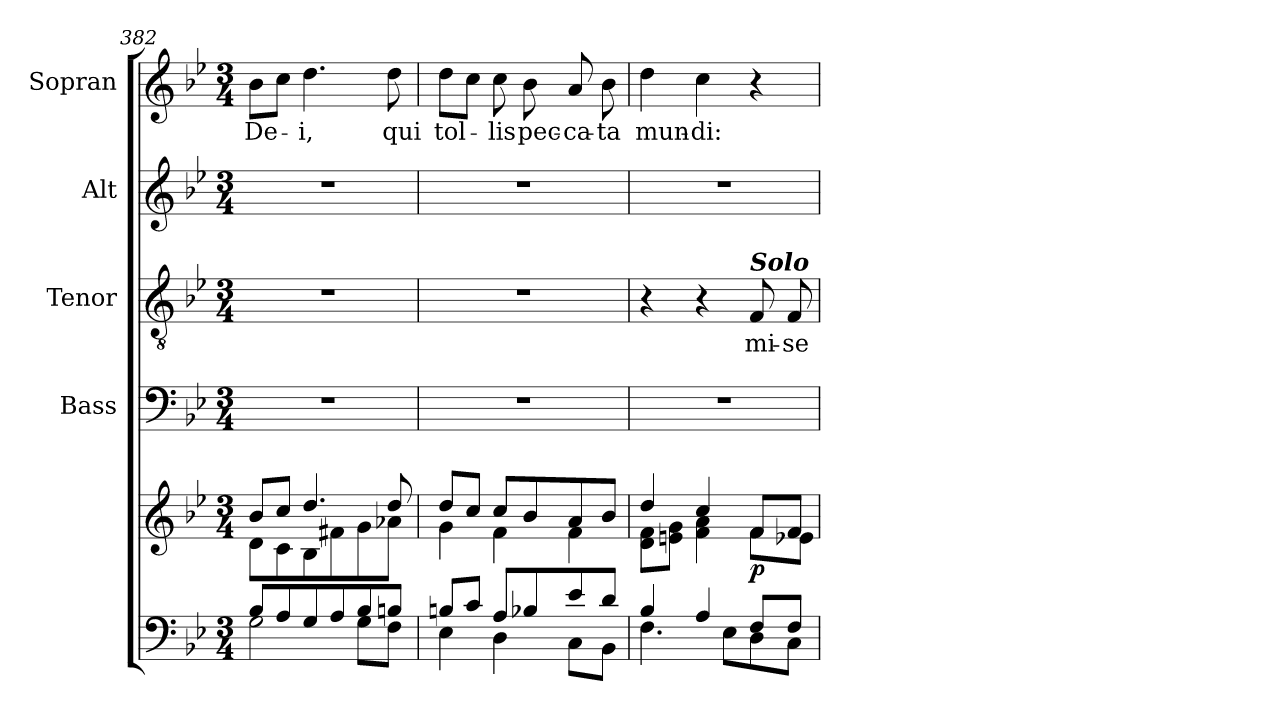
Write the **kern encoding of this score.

**kern	**kern	**dynam	**kern	**kern	**text	**kern	**kern	**text
*part5	*part5	*part5	*part4	*part3	*part3	*part2	*part1	*part1
*staff6	*staff5	*staff5/6	*staff4	*staff3	*staff3	*staff2	*staff1	*staff1
*	*	*	*I"Bass	*I"Tenor	*	*I"Alt	*I"Sopran	*
*	*	*	*I'B.	*I'T.	*	*I'A.	*I'S.	*
!!LO:PB:g=z
*clefF4	*clefG2	*	*clefF4	*clefGv2	*	*clefG2	*clefG2	*
*k[b-e-]	*k[b-e-]	*	*k[b-e-]	*k[b-e-]	*	*k[b-e-]	*k[b-e-]	*
*B-:	*B-:	*	*B-:	*B-:	*	*B-:	*B-:	*
*M3/4	*M3/4	*	*M3/4	*M3/4	*	*M3/4	*M3/4	*
=382	=382	=382	=382	=382	=382	=382	=382	=382
*^	*^	*	*	*	*	*	*	*
!	!	!	!	!	!	!	!	!	!	!LO:LY:b
8B-/L	2G\	8b-/L	8d\L	.	2.r	2.r	.	2.r	8b-\L	De-
8A/	.	8cc/J	8c\	.	.	.	.	.	8cc\J	.
!	!	!	!	!	!	!	!	!	!	!LO:LY:b
8G/	.	4.dd/	8B-\	.	.	.	.	.	4.dd\	-i,
8A/	.	.	8f#X\	.	.	.	.	.	.	.
8B-/	8G\L	.	8g\	.	.	.	.	.	.	.
!	!	!	!	!	!	!	!	!	!	!LO:LY:b
8Bn/J	8F\J	8dd/	8a-X\J	.	.	.	.	.	8dd\	qui
=383	=383	=383	=383	=383	=383	=383	=383	=383	=383	=383
!	!	!	!	!	!	!	!	!	!	!LO:LY:b
8Bn/L	4E-\	8dd/L	4g\	.	2.r	2.r	.	2.r	8dd\L	tol-
8c/J	.	8cc/J	.	.	.	.	.	.	8cc\J	.
!	!	!	!	!	!	!	!	!	!	!LO:LY:b
8A/L	4D\	8cc/L	4f\	.	.	.	.	.	8cc\	-lis
!	!	!	!	!	!	!	!	!	!	!LO:LY:b
8B-X/	.	8b-/	.	.	.	.	.	.	8b-\	pec-
!	!	!	!	!	!	!	!	!	!	!LO:LY:b
8e-/	8C\L	8a/	4f\	.	.	.	.	.	8a/	-ca-
!	!	!	!	!	!	!	!	!	!	!LO:LY:b
8d/J	8BB-\J	8b-/J	.	.	.	.	.	.	8b-\	-ta
=384	=384	=384	=384	=384	=384	=384	=384	=384	=384	=384
!	!	!	!	!	!	!	!	!	!	!LO:LY:b
4B-/	4.F\	4dd/	8d\ 8f\L	.	2.r	4r	.	2.r	4dd\	mun-
.	.	.	8en\ 8g\J	.	.	.	.	.	.	.
!	!	!	!	!	!	!	!	!	!	!LO:LY:b
4A/	.	4cc/	4f\ 4a\	.	.	4r	.	.	4cc\	-di:
.	8E-\L	.	.	.	.	.	.	.	.	.
!	!	!	!	!	!	!LO:TX:a:Bi:t=Solo	!	!	!	!
!	!	!	!	!LO:DY:b	!	!	!LO:LY:b	!	!	!
8F/L	8D\	8f/L	8f\L	p	.	8F/	mi-	.	4r	.
!	!	!	!	!	!	!	!LO:LY:b	!	!	!
8F/J	8C\J	8f/J	8e-X\J	.	.	8F/	-se-	.	.	.
*v	*v	*	*	*	*	*	*	*	*	*
*	*v	*v	*	*	*	*	*	*	*
=	=	=	=	=	=	=	=	=
*-	*-	*-	*-	*-	*-	*-	*-	*-
